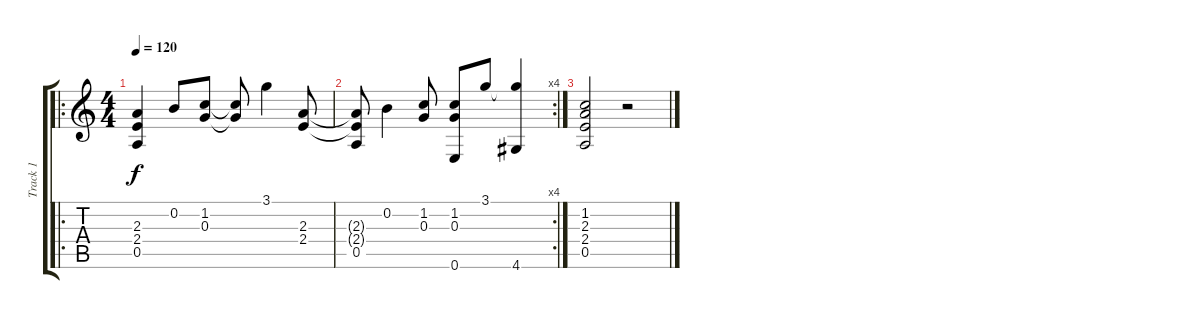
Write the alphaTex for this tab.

\track ("Track 1" "Track 1") {instrument acousticguitarnylon}
\staff {score tabs}
\tuning (E4 B3 G3 D3 A2 E2) {hide}
\ro
\ts (4 4)
\tempo 120
\clef g2
\ks c
(2.3 2.4 0.5).4{dy f} 0.2.8 (1.2 0.3).8 (1.2{t} 0.3{t}).8 3.1.4 (2.3 2.4).8 |
\rc 4
(2.3{t} 2.4{t} 0.5).8 0.2.4 (1.2 0.3).8 (1.2 0.3 0.6).8 3.1.8 (3.1{t} 4.6).4 |
(1.2 2.3 2.4 0.5).2 r.2
